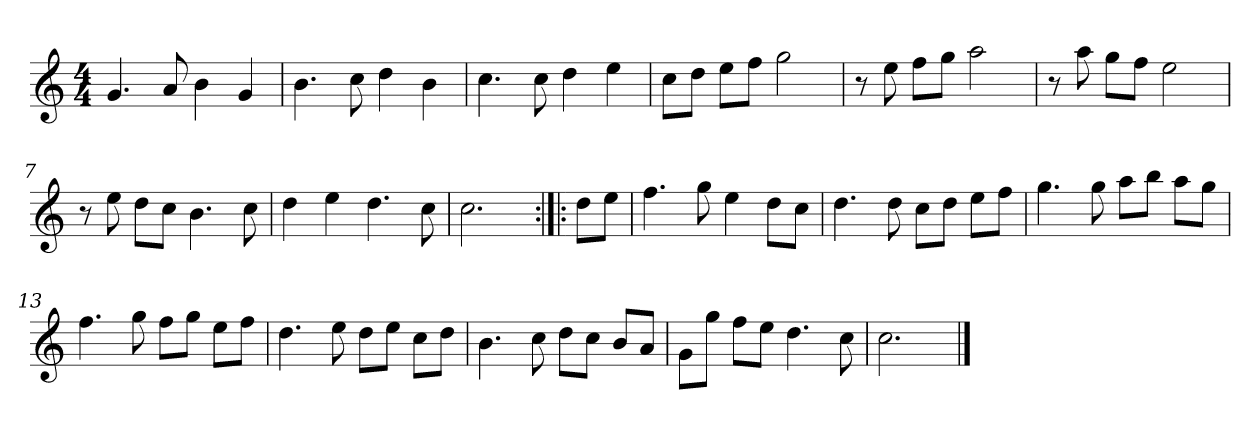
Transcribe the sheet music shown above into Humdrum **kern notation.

**kern
*part1
*staff1
*clefG2
*k[]
*C:
*M4/4
*MM120
=1
4.g
8a
4b
4g
=2
4.b
8cc
4dd
4b
=3
4.cc
8cc
4dd
4ee
=4
8cc\L
8dd\J
8ee\L
8ff\J
2gg
=5
8r
8ee
8ff\L
8gg\J
2aa
=6
8r
8aa
8gg\L
8ff\J
2ee
=7
8r
8ee
8dd\L
8cc\J
4.b
8cc
=8
4dd
4ee
4.dd
8cc
=9
2.cc
=:|!|:
8dd\L
8ee\J
=10
4.ff
8gg
4ee
8dd\L
8cc\J
=11
4.dd
8dd
8cc\L
8dd\J
8ee\L
8ff\J
=12
4.gg
8gg
8aa\L
8bb\J
8aa\L
8gg\J
=13
4.ff
8gg
8ff\L
8gg\J
8ee\L
8ff\J
=14
4.dd
8ee
8dd\L
8ee\J
8cc\L
8dd\J
=15
4.b
8cc
8dd\L
8cc\J
8b/L
8a/J
=16
8g\L
8gg\J
8ff\L
8ee\J
4.dd
8cc
=17
2.cc
==
*-
